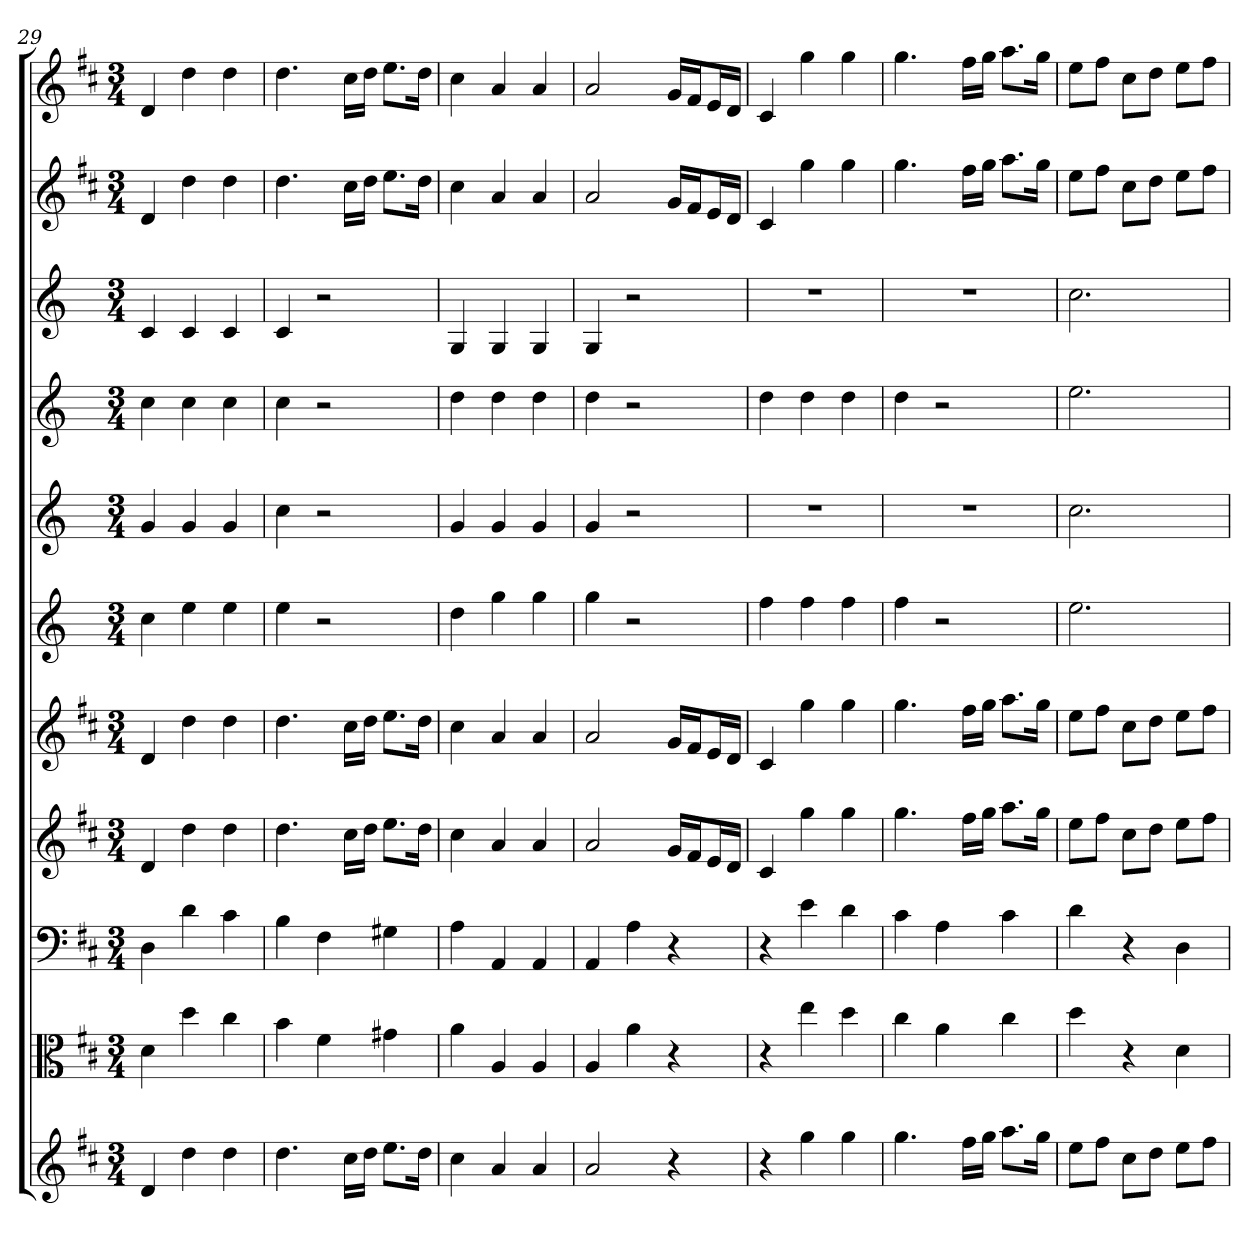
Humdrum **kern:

**kern	**kern	**kern	**kern	**kern	**kern	**kern	**kern	**kern	**kern	**kern
*part11	*part10	*part9	*part8	*part7	*part6	*part5	*part4	*part3	*part2	*part1
*staff11	*staff10	*staff9	*staff8	*staff7	*staff6	*staff5	*staff4	*staff3	*staff2	*staff1
*	*clefC3	*clefF4	*	*	*	*	*	*	*	*
*k[f#c#]	*k[f#c#]	*k[f#c#]	*k[f#c#]	*k[f#c#]	*k[]	*k[]	*k[]	*k[]	*k[f#c#]	*k[f#c#]
*D:	*D:	*D:	*D:	*D:	*	*	*	*	*D:	*D:
*M3/4	*M3/4	*M3/4	*M3/4	*M3/4	*M3/4	*M3/4	*M3/4	*M3/4	*M3/4	*M3/4
=29	=29	=29	=29	=29	=29	=29	=29	=29	=29	=29
4d	4d	4D	4d	4d	4cc	4g	4cc	4c	4d	4d
4dd	4dd	4d	4dd	4dd	4ee	4g	4cc	4c	4dd	4dd
4dd	4cc#	4c#	4dd	4dd	4ee	4g	4cc	4c	4dd	4dd
=30	=30	=30	=30	=30	=30	=30	=30	=30	=30	=30
4.dd	4b	4B	4.dd	4.dd	4ee	4cc	4cc	4c	4.dd	4.dd
.	4f#	4F#	.	.	2r	2r	2r	2r	.	.
16cc#LL	.	.	16cc#LL	16cc#LL	.	.	.	.	16cc#LL	16cc#LL
16ddJJ	.	.	16ddJJ	16ddJJ	.	.	.	.	16ddJJ	16ddJJ
8.eeL	4g#X	4G#X	8.eeL	8.eeL	.	.	.	.	8.eeL	8.eeL
16ddJk	.	.	16ddJk	16ddJk	.	.	.	.	16ddJk	16ddJk
=31	=31	=31	=31	=31	=31	=31	=31	=31	=31	=31
4cc#	4a	4A	4cc#	4cc#	4dd	4g	4dd	4G	4cc#	4cc#
4a	4A	4AA	4a	4a	4gg	4g	4dd	4G	4a	4a
4a	4A	4AA	4a	4a	4gg	4g	4dd	4G	4a	4a
=32	=32	=32	=32	=32	=32	=32	=32	=32	=32	=32
2a	4A	4AA	2a	2a	4gg	4g	4dd	4G	2a	2a
.	4a	4A	.	.	2r	2r	2r	2r	.	.
4r	4r	4r	16gLL	16gLL	.	.	.	.	16gLL	16gLL
.	.	.	16f#J	16f#J	.	.	.	.	16f#J	16f#J
.	.	.	16eL	16eL	.	.	.	.	16eL	16eL
.	.	.	16dJJ	16dJJ	.	.	.	.	16dJJ	16dJJ
=33	=33	=33	=33	=33	=33	=33	=33	=33	=33	=33
4r	4r	4r	4c#	4c#	4ff	2.r	4dd	2.r	4c#	4c#
4gg	4ee	4e	4gg	4gg	4ff	.	4dd	.	4gg	4gg
4gg	4dd	4d	4gg	4gg	4ff	.	4dd	.	4gg	4gg
=34	=34	=34	=34	=34	=34	=34	=34	=34	=34	=34
4.gg	4cc#	4c#	4.gg	4.gg	4ff	2.r	4dd	2.r	4.gg	4.gg
.	4a	4A	.	.	2r	.	2r	.	.	.
16ff#LL	.	.	16ff#LL	16ff#LL	.	.	.	.	16ff#LL	16ff#LL
16ggJJ	.	.	16ggJJ	16ggJJ	.	.	.	.	16ggJJ	16ggJJ
8.aaL	4cc#	4c#	8.aaL	8.aaL	.	.	.	.	8.aaL	8.aaL
16ggJk	.	.	16ggJk	16ggJk	.	.	.	.	16ggJk	16ggJk
=35	=35	=35	=35	=35	=35	=35	=35	=35	=35	=35
8eeL	4dd	4d	8eeL	8eeL	2.ee	2.cc	2.ee	2.cc	8eeL	8eeL
8ff#J	.	.	8ff#J	8ff#J	.	.	.	.	8ff#J	8ff#J
8cc#L	4r	4r	8cc#L	8cc#L	.	.	.	.	8cc#L	8cc#L
8ddJ	.	.	8ddJ	8ddJ	.	.	.	.	8ddJ	8ddJ
8eeL	4d	4D	8eeL	8eeL	.	.	.	.	8eeL	8eeL
8ff#J	.	.	8ff#J	8ff#J	.	.	.	.	8ff#J	8ff#J
=	=	=	=	=	=	=	=	=	=	=
*-	*-	*-	*-	*-	*-	*-	*-	*-	*-	*-
